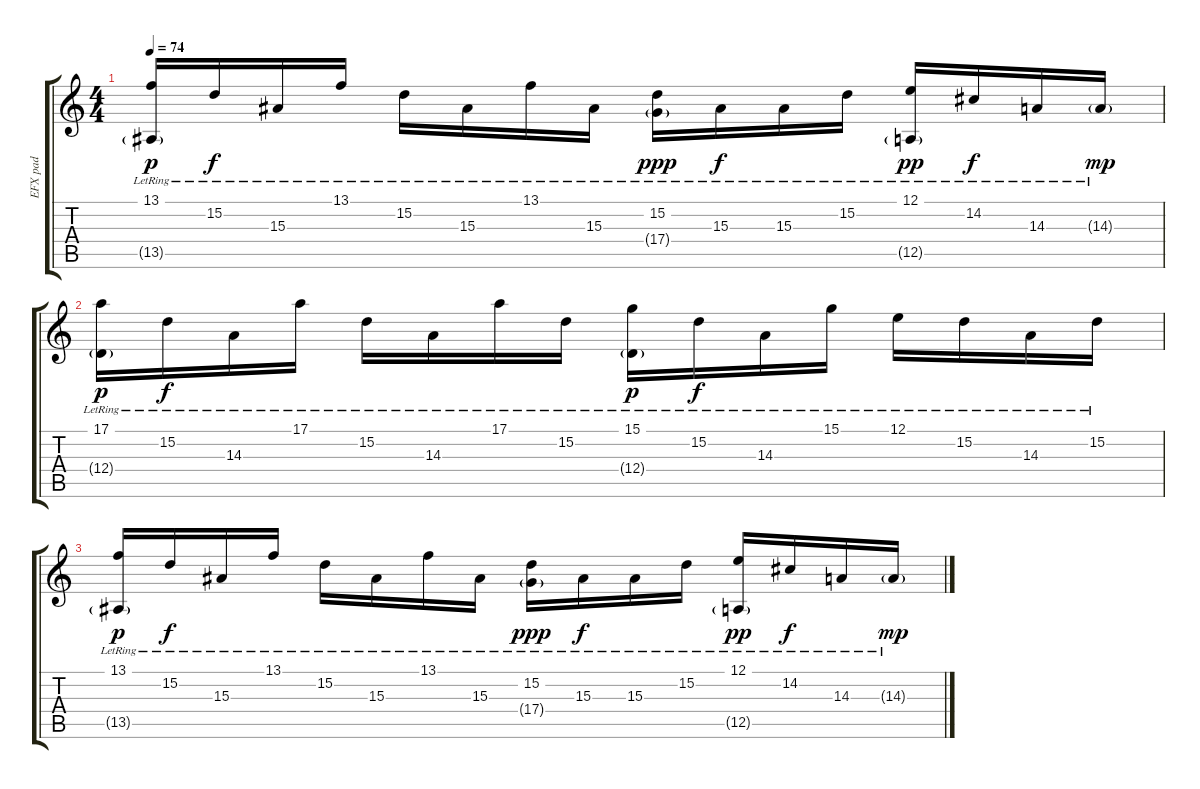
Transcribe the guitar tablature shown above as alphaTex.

\track ("EFX pad" "EFX pad") {instrument pad1newage}
\staff {score tabs}
\tuning (E4 B3 G3 D3 A2 E2) {hide}
\ts (4 4)
\tempo 74
\clef g2
\ks c
(13.1{lr} 13.5{g lr}).16{dy p} 15.2{lr}.16{dy f} 15.3{lr}.16 13.1{lr}.16 15.2{lr}.16 15.3{lr}.16 13.1{lr}.16 15.3{lr}.16 (15.2{lr} 17.4{g lr}).16{dy ppp} 15.3{lr}.16{dy f} 15.3{lr}.16 15.2{lr}.16 (12.1{lr} 12.5{g lr}).16{dy pp} 14.2{lr}.16{dy f} 14.3{lr}.16 14.3{g lr}.16{dy mp} |
(17.1{lr} 12.4{g lr}).16{dy p} 15.2{lr}.16{dy f} 14.3{lr}.16 17.1{lr}.16 15.2{lr}.16 14.3{lr}.16 17.1{lr}.16 15.2{lr}.16 (15.1{lr} 12.4{g lr}).16{dy p} 15.2{lr}.16{dy f} 14.3{lr}.16 15.1{lr}.16 12.1{lr}.16 15.2{lr}.16 14.3{lr}.16 15.2{lr}.16 |
(13.1{lr} 13.5{g lr}).16{dy p volume 0} 15.2{lr}.16{dy f} 15.3{lr}.16 13.1{lr}.16 15.2{lr}.16 15.3{lr}.16 13.1{lr}.16 15.3{lr}.16 (15.2{lr} 17.4{g lr}).16{dy ppp} 15.3{lr}.16{dy f} 15.3{lr}.16 15.2{lr}.16 (12.1{lr} 12.5{g lr}).16{dy pp} 14.2{lr}.16{dy f} 14.3{lr}.16 14.3{g lr}.16{dy mp}
